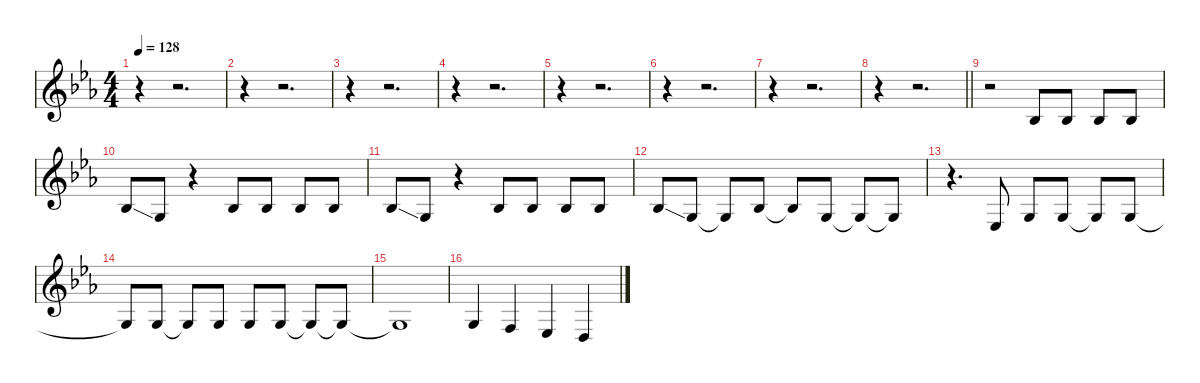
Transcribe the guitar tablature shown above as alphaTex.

\defaultSystemsLayout 4
\hideDynamics
\bracketExtendMode nobrackets
\singleTrackTrackNamePolicy hidden
\multiTrackTrackNamePolicy hidden
\firstSystemTrackNameMode fullname
\otherSystemsTrackNameOrientation horizontal
\track ("Vocals" "led.synth.") {instrument lead2sawtooth}
\staff {score}
\tuning (E4 C4 G3 C3 G2 C2)
\ts (4 4)
\tempo 128
\clef g2
\ks cminor
r.4{dy f beam Down} r.2{d beam Down} |
r.4{beam Down} r.2{d beam Down} |
r.4{beam Down} r.2{d beam Down} |
r.4{beam Down} r.2{d beam Down} |
r.4{beam Down} r.2{d beam Down} |
r.4{beam Down} r.2{d beam Down} |
r.4{beam Down} r.2{d beam Down} |
\barLineRight lightlight
r.4{beam Down} r.2{d beam Down} |
r.2{beam Down} 3.3{acc b}.8{beam Up} 3.3{acc b}.8{beam Up} 3.3{acc b}.8{beam Up} 3.3{acc b}.8{beam Up} |
3.3{ss acc b}.8{beam Up} 0.3{acc forcenatural}.8{beam Up} r.4{beam Up} 3.3{acc b}.8{beam Up} 3.3{acc b}.8{beam Up} 3.3{acc b}.8{beam Up} 3.3{acc b}.8{beam Up} |
3.3{ss acc b}.8{beam Up} 0.3{acc forcenatural}.8{beam Up} r.4{beam Up} 3.3{acc b}.8{beam Up} 3.3{acc b}.8{beam Up} 3.3{acc b}.8{beam Up} 3.3{acc b}.8{beam Up} |
3.3{ss acc b}.8{beam Up} 0.3{acc forcenatural}.8{beam Up} 0.3{t acc forcenatural}.8{beam Up} 3.3{acc b}.8{beam Up} 3.3{t acc b}.8{beam Up} 0.3{acc forcenatural}.8{beam Up} 0.3{t acc forcenatural}.8{beam Up} 0.3{t acc forcenatural}.8{beam Up} |
r.4{d beam Down} 3.4{acc b}.8{beam Up} 0.3{acc forcenatural}.8{beam Up} 0.3{acc forcenatural}.8{beam Up} 0.3{t acc forcenatural}.8{beam Up} 0.3{acc forcenatural}.8{beam Up} |
0.3{t acc forcenatural}.8{beam Up} 0.3{acc forcenatural}.8{beam Up} 0.3{t acc forcenatural}.8{beam Up} 0.3{acc forcenatural}.8{beam Up} 0.3{acc forcenatural}.8{beam Up} 0.3{acc forcenatural}.8{beam Up} 0.3{t acc forcenatural}.8{beam Up} 0.3{t acc forcenatural}.8{beam Up} |
0.3{t acc forcenatural}.1{beam Up} |
0.3{acc forcenatural}.4{beam Up} 5.4{acc forcenatural}.4{beam Up} 3.4{acc b}.4{beam Up} 2.4{acc forcenatural}.4{beam Up}
